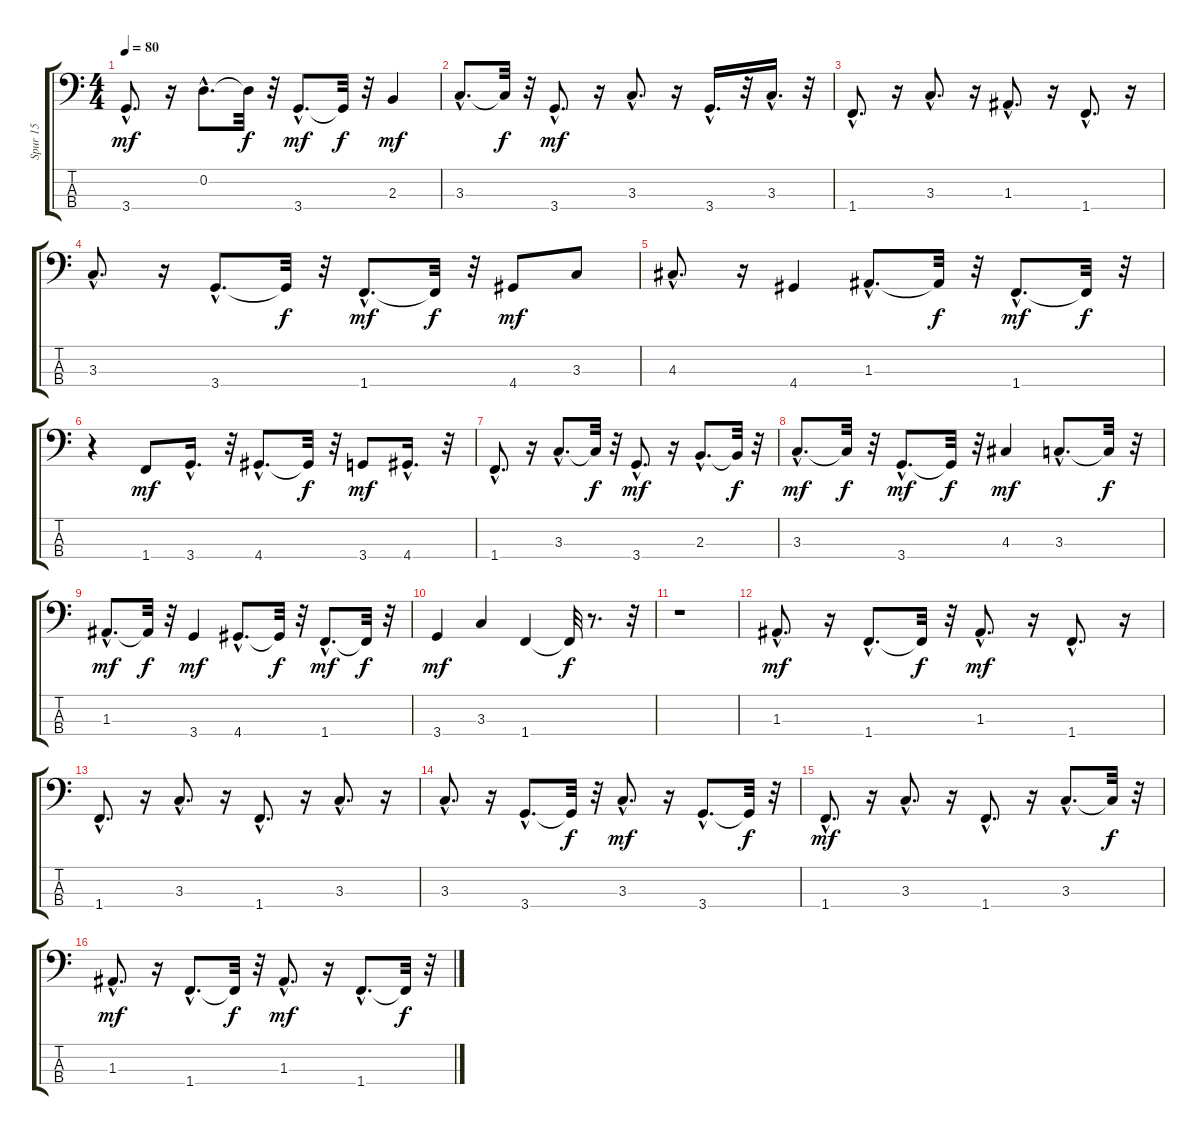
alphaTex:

\track ("Spur 15" "Spur 15") {instrument electricbassfinger}
\staff {score tabs}
\tuning (G2 D2 A1 E1) {hide}
\ts (4 4)
\tempo 80
\clef f4
\ks c
3.4{hac}.8{d dy mf} r.16 0.2{hac}.8{d} 0.2{t}.32{dy f} r.32 3.4{hac}.8{d dy mf} 3.4{t}.32{dy f} r.32 2.3.4{dy mf} |
3.3{hac}.8{d} 3.3{t}.32{dy f} r.32 3.4{hac}.8{d dy mf} r.16 3.3{hac}.8{d} r.16 3.4{hac}.16{d} r.32 3.3{hac}.16{d} r.32 |
1.4{hac}.8{d} r.16 3.3{hac}.8{d} r.16 1.3{hac}.8{d} r.16 1.4{hac}.8{d} r.16 |
3.3{hac}.8{d} r.16 3.4{hac}.8{d} 3.4{t}.32{dy f} r.32 1.4{hac}.8{d dy mf} 1.4{t}.32{dy f} r.32 4.4.8{dy mf} 3.3.8 |
4.3{hac}.8{d} r.16 4.4.4 1.3{hac}.8{d} 1.3{t}.32{dy f} r.32 1.4{hac}.8{d dy mf} 1.4{t}.32{dy f} r.32 |
r.4 1.4.8{dy mf} 3.4{hac}.16{d} r.32 4.4{hac}.8{d} 4.4{t}.32{dy f} r.32 3.4.8{dy mf} 4.4{hac}.16{d} r.32 |
1.4{hac}.8{d} r.16 3.3{hac}.8{d} 3.3{t}.32{dy f} r.32 3.4{hac}.8{d dy mf} r.16 2.3{hac}.8{d} 2.3{t}.32{dy f} r.32 |
3.3{hac}.8{d dy mf} 3.3{t}.32{dy f} r.32 3.4{hac}.8{d dy mf} 3.4{t}.32{dy f} r.32 4.3.4{dy mf} 3.3{hac}.8{d} 3.3{t}.32{dy f} r.32 |
1.3{hac}.8{d dy mf} 1.3{t}.32{dy f} r.32 3.4.4{dy mf} 4.4{hac}.8{d} 4.4{t}.32{dy f} r.32 1.4{hac}.8{d dy mf} 1.4{t}.32{dy f} r.32 |
3.4.4{dy mf} 3.3.4 1.4.4 1.4{t}.32{dy f} r.8{d} r.32 |
r.1 |
1.3{hac}.8{d dy mf} r.16 1.4{hac}.8{d} 1.4{t}.32{dy f} r.32 1.3{hac}.8{d dy mf} r.16 1.4{hac}.8{d} r.16 |
1.4{hac}.8{d} r.16 3.3{hac}.8{d} r.16 1.4{hac}.8{d} r.16 3.3{hac}.8{d} r.16 |
3.3{hac}.8{d} r.16 3.4{hac}.8{d} 3.4{t}.32{dy f} r.32 3.3{hac}.8{d dy mf} r.16 3.4{hac}.8{d} 3.4{t}.32{dy f} r.32 |
1.4{hac}.8{d dy mf} r.16 3.3{hac}.8{d} r.16 1.4{hac}.8{d} r.16 3.3{hac}.8{d} 3.3{t}.32{dy f} r.32 |
1.3{hac}.8{d dy mf} r.16 1.4{hac}.8{d} 1.4{t}.32{dy f} r.32 1.3{hac}.8{d dy mf} r.16 1.4{hac}.8{d} 1.4{t}.32{dy f} r.32
